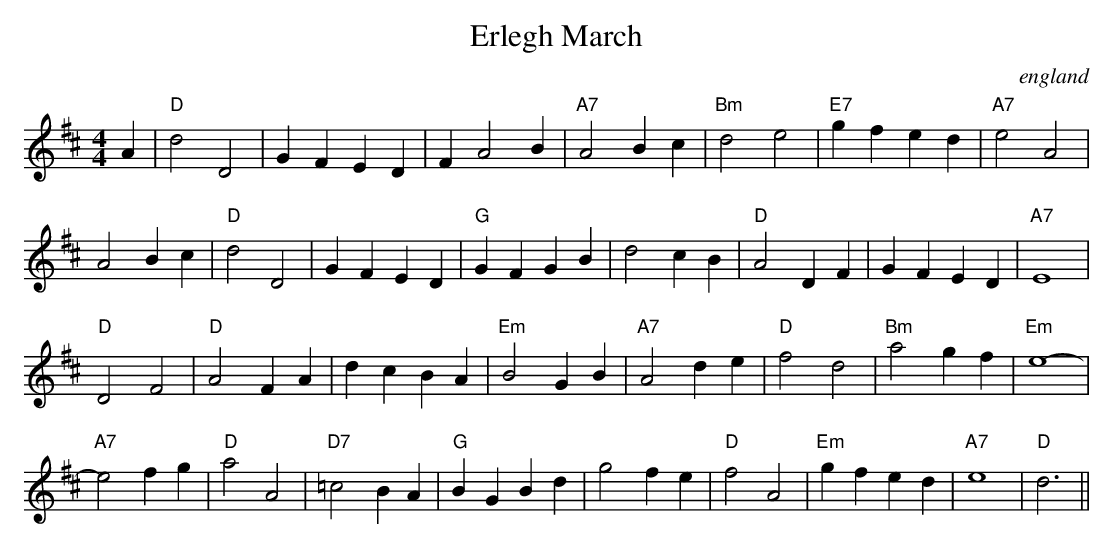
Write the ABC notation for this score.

X:1
T:Erlegh March
O:england
M:4/4
L:1/4
K:D
A|"D"d2 D2|GF ED|FA2B|"A7"A2 Bc|"Bm"d2 e2|"E7"gf ed|"A7"e2 A2|
A2 Bc|"D"d2 D2|GF ED|"G"GF GB|d2 cB|"D"A2 DF|GF ED|"A7"E4|
"D"D2 F2|"D"A2 FA|dc BA|"Em"B2 GB|"A7"A2 de|"D"f2 d2|"Bm"a2 gf|"Em"e4-|
"A7"e2 fg|"D"a2 A2|"D7"=c2 BA|"G"BG Bd|g2 fe|"D"f2 A2|"Em"gf ed|"A7"e4|"D"d3||
